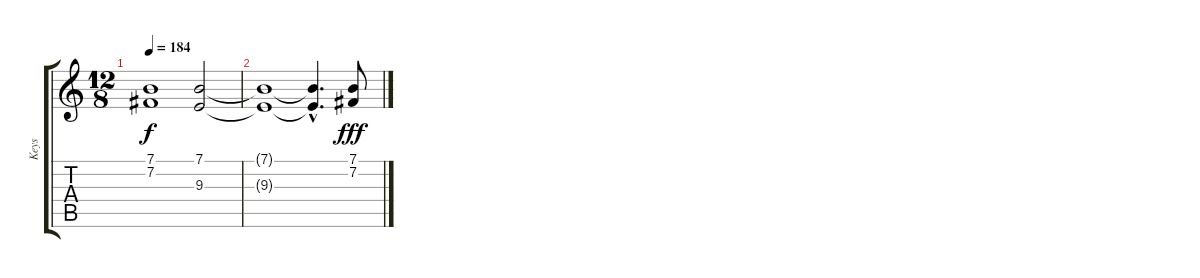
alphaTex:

\track ("Keys" "Keys") {instrument synthstrings1}
\staff {score tabs}
\tuning (E4 B3 G3 D3 A2 E2) {hide}
\ts (12 8)
\tempo 184
\clef g2
\ks c
(7.1 7.2).1{dy f} (7.1 9.3).2 |
(7.1{t} 9.3{t}).1 (7.1{hac t} 9.3{hac t}).4{d} (7.1 7.2).8{dy fff}
